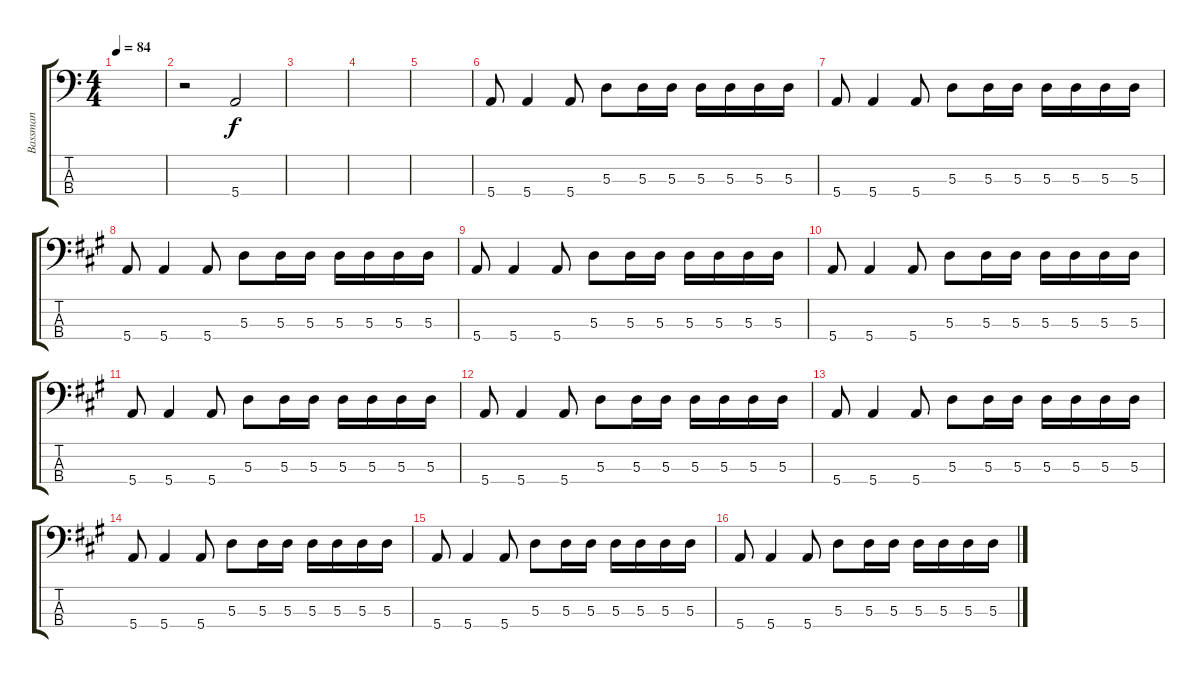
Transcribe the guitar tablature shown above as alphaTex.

\track ("Bassman" "Bassman") {instrument acousticbass}
\staff {score tabs}
\tuning (G2 D2 A1 E1) {hide}
\ts (4 4)
\tempo 84
\clef f4
\ks c
|
r.2 5.4.2 |
|
|
|
5.4.8 5.4.4 5.4.8 5.3.8 5.3.16 5.3.16 5.3.16 5.3.16 5.3.16 5.3.16 |
5.4.8 5.4.4 5.4.8 5.3.8 5.3.16 5.3.16 5.3.16 5.3.16 5.3.16 5.3.16 |
\ks a
5.4.8 5.4.4 5.4.8 5.3.8 5.3.16 5.3.16 5.3.16 5.3.16 5.3.16 5.3.16 |
5.4.8 5.4.4 5.4.8 5.3.8 5.3.16 5.3.16 5.3.16 5.3.16 5.3.16 5.3.16 |
5.4.8 5.4.4 5.4.8 5.3.8 5.3.16 5.3.16 5.3.16 5.3.16 5.3.16 5.3.16 |
5.4.8 5.4.4 5.4.8 5.3.8 5.3.16 5.3.16 5.3.16 5.3.16 5.3.16 5.3.16 |
5.4.8 5.4.4 5.4.8 5.3.8 5.3.16 5.3.16 5.3.16 5.3.16 5.3.16 5.3.16 |
5.4.8 5.4.4 5.4.8 5.3.8 5.3.16 5.3.16 5.3.16 5.3.16 5.3.16 5.3.16 |
5.4.8 5.4.4 5.4.8 5.3.8 5.3.16 5.3.16 5.3.16 5.3.16 5.3.16 5.3.16 |
5.4.8 5.4.4 5.4.8 5.3.8 5.3.16 5.3.16 5.3.16 5.3.16 5.3.16 5.3.16 |
5.4.8 5.4.4 5.4.8 5.3.8 5.3.16 5.3.16 5.3.16 5.3.16 5.3.16 5.3.16
